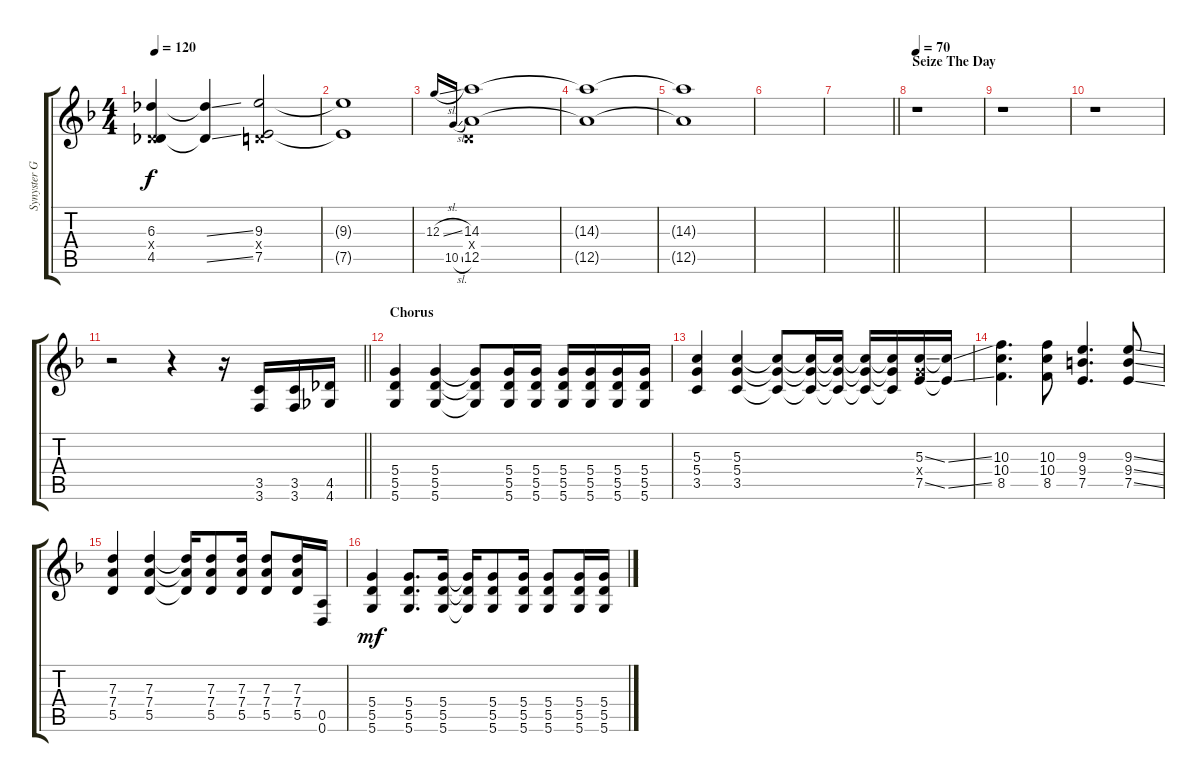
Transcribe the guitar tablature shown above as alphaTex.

\track ("Synyster Gates" "Synyster G") {instrument distortionguitar}
\staff {score tabs}
\tuning (E4 B3 G3 D3 A2 D2) {hide}
\ts (4 4)
\tempo 120
\clef g2
\ks f
(6.3 0.4{x} 4.5).4{dy f} (6.3{ss t} 4.5{ss t}).4 (9.3 0.4{x} 7.5).2 |
(9.3{t} 7.5{t}).1 |
12.3{sl}.16{gr onbeat} 10.5{sl}.16{gr onbeat} (14.3 0.4{x} 12.5).1 |
(14.3{t} 12.5{t}).1 |
(14.3{t} 12.5{t}).1 |
|
\barLineRight lightlight
|
\section ("" "Seize The Day")
\tempo 70
r.1 |
r.1 |
r.1 |
\barLineRight lightlight
r.2 r.4 r.16 (3.5 3.6).16 (3.5 3.6).16 (4.5 4.6).16 |
\section ("" "Chorus")
(5.4 5.5 5.6).4 (5.4 5.5 5.6).4 (5.4{t} 5.5{t} 5.6{t}).8 (5.4 5.5 5.6).16 (5.4 5.5 5.6).16 (5.4 5.5 5.6).16 (5.4 5.5 5.6).16 (5.4 5.5 5.6).16 (5.4 5.5 5.6).16 |
(5.3 5.4 3.5).4 (5.3 5.4 3.5).4 (5.3{t} 5.4{t} 3.5{t}).8 (5.3{t} 5.4{t} 3.5{t}).16 (5.3{t} 5.4{t} 3.5{t}).16 (5.3{t} 5.4{t} 3.5{t}).16 (5.3{t} 5.4{t} 3.5{t}).16 (5.3{ss} 5.4{x} 7.5{ss}).16 (5.3{ss t} 7.5{ss t}).16 |
(10.3 10.4 8.5).4{d} (10.3 10.4 8.5).8 (9.3 9.4 7.5).4{d} (9.3{ss} 9.4{ss} 7.5{ss}).8 |
(7.3 7.4 5.5).4 (7.3 7.4 5.5).4 (7.3{t} 7.4{t} 5.5{t}).16 (7.3 7.4 5.5).8 (7.3 7.4 5.5).16 (7.3 7.4 5.5).8 (7.3 7.4 5.5).16 (0.5 0.6).16 |
(5.4 5.5 5.6).4{dy mf} (5.4 5.5 5.6).8{d} (5.4 5.5 5.6).16 (5.4{t} 5.5{t} 5.6{t}).16 (5.4 5.5 5.6).8 (5.4 5.5 5.6).16 (5.4 5.5 5.6).8 (5.4 5.5 5.6).16 (5.4 5.5 5.6).16
